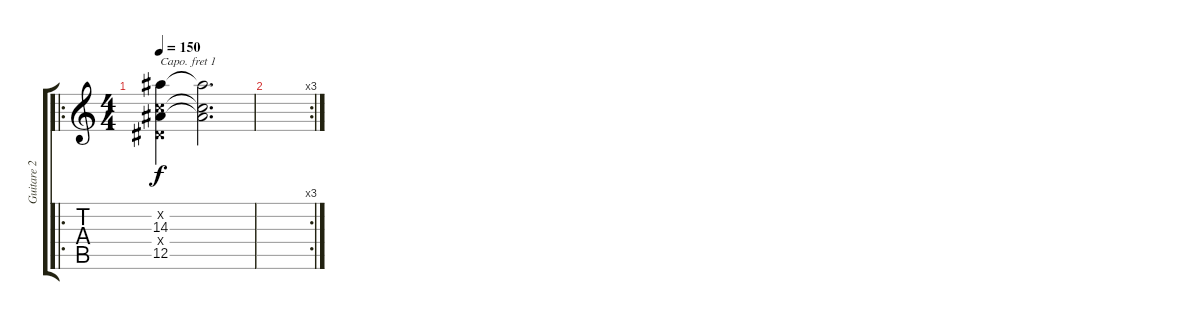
\track ("Guitare 2" "Guitare 2") {instrument overdrivenguitar}
\staff {score tabs}
\capo 1
\tuning (E4 B3 G3 D3 A2 E2) {hide}
\ro
\ts (4 4)
\tempo 150
\clef g2
\ks c
(0.2{x} 14.3 0.4{x} 12.5).4{dy f} (0.2{t} 14.3{t} 12.5{t}).2{d} |
\rc 3
